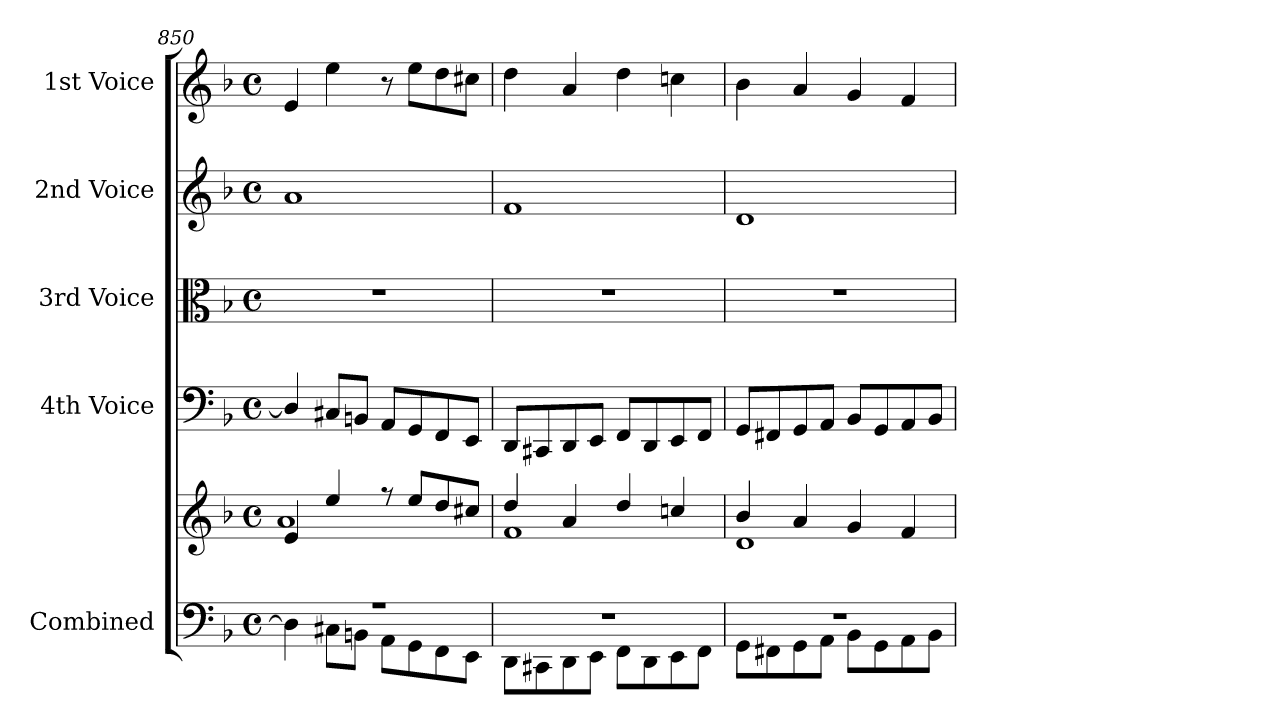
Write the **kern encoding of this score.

**kern	**kern	**kern	**kern	**kern	**kern
*part5	*part5	*part4	*part3	*part2	*part1
*staff6	*staff5	*staff4	*staff3	*staff2	*staff1
*I"Combined	*	*I"4th Voice	*I"3rd Voice	*I"2nd Voice	*I"1st Voice
*clefF4	*clefG2	*clefF4	*clefC3	*clefG2	*clefG2
*k[b-]	*k[b-]	*k[b-]	*k[b-]	*k[b-]	*k[b-]
*M4/4	*M4/4	*M4/4	*M4/4	*M4/4	*M4/4
*met(c)	*met(c)	*met(c)	*met(c)	*met(c)	*met(c)
=850	=850	=850	=850	=850	=850
*^	*^	*	*	*	*
1r	4D\]	4e/	1a	4D/]	1r	1a	4e/
.	8C#X\L	4ee/	.	8C#X/L	.	.	4ee\
.	8BBn\J	.	.	8BBn/J	.	.	.
.	8AA\L	8r	.	8AA/L	.	.	8r
.	8GG\	8ee/L	.	8GG/	.	.	8ee\L
.	8FF\	8dd/	.	8FF/	.	.	8dd\
.	8EE\J	8cc#X/J	.	8EE/J	.	.	8cc#X\J
=851	=851	=851	=851	=851	=851	=851	=851
1r	8DD\L	4dd/	1f	8DD/L	1r	1f	4dd\
.	8CC#X\	.	.	8CC#X/	.	.	.
.	8DD\	4a/	.	8DD/	.	.	4a/
.	8EE\J	.	.	8EE/J	.	.	.
.	8FF\L	4dd/	.	8FF/L	.	.	4dd\
.	8DD\	.	.	8DD/	.	.	.
.	8EE\	4ccn/	.	8EE/	.	.	4ccn\
.	8FF\J	.	.	8FF/J	.	.	.
=852	=852	=852	=852	=852	=852	=852	=852
1r	8GG\L	4b-/	1d	8GG/L	1r	1d	4b-\
.	8FF#X\	.	.	8FF#X/	.	.	.
.	8GG\	4a/	.	8GG/	.	.	4a/
.	8AA\J	.	.	8AA/J	.	.	.
.	8BB-\L	4g/	.	8BB-/L	.	.	4g/
.	8GG\	.	.	8GG/	.	.	.
.	8AA\	4f/	.	8AA/	.	.	4f/
.	8BB-\J	.	.	8BB-/J	.	.	.
*v	*v	*	*	*	*	*	*
*	*v	*v	*	*	*	*
=	=	=	=	=	=
*-	*-	*-	*-	*-	*-
